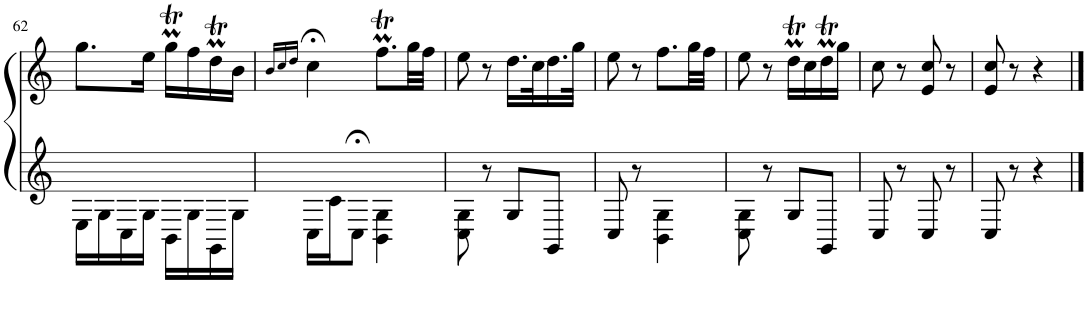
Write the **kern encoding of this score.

**kern	**kern
*part1	*part1
*staff2	*staff1
*I"Piano	*
*I'Pno.	*
!!LO:PB:g=z
*clefG2	*clefG2
*k[]	*k[]
*M2/4	*M2/4
=62	=62
16E\LL	8.gg\L
16G\	.
16C\	.
16G\JJ	16ee\Jk
16BB\LL	16ggMT\LL
16G\	16ff\
16GG\	16ddMT\
16G\JJ	16b\JJ
=63	=63
.	16qb/LL
.	16qcc/
.	16qdd/JJ
16C\LL	4cc;<\
16c\J	.
8C;<\J	.
4BB\ 4G\	8.ffMT\L
.	32gg\LL
.	32ff\JJJ
=64	=64
8C\ 8G\	8ee\
8r	8r
8G/L	16.dd\LL
.	32cc\K
8GG/J	16.dd\
.	32gg\JJk
=65	=65
8C/	8ee\
8r	8r
4BB\ 4G\	8.ff\L
.	32gg\LL
.	32ff\JJJ
=66	=66
8C\ 8G\	8ee\
8r	8r
8G/L	16ddMT\LL
.	16cc\
8GG/J	16ddMT\
.	16gg\JJ
=67	=67
8C/	8cc\
8r	8r
8C/	8e/ 8cc/
8r	8r
=68	=68
8C/	8e/ 8cc/
8r	8r
4r	4r
==	==
*-	*-
